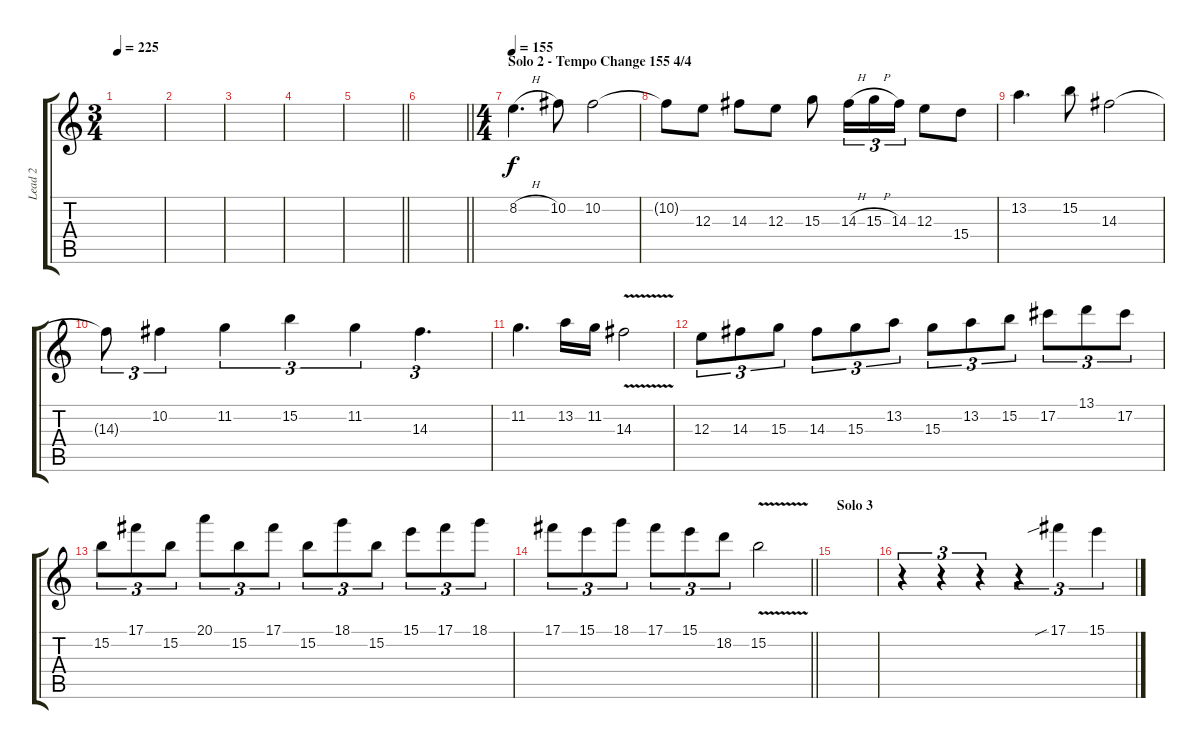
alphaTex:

\track ("Lead 2" "Lead 2") {instrument overdrivenguitar}
\staff {score tabs}
\tuning (Db4 Ab3 E3 B2 Gb2 B1) {hide}
\ts (3 4)
\tempo 225
\clef g2
\ks c
|
|
|
|
\barLineRight lightlight
|
\barLineRight lightlight
|
\ts (4 4)
\section ("" "Solo 2 - Tempo Change 155 4/4")
\tempo 155
8.2{h}.4{d} 10.2.8 10.2.2 |
10.2{t}.8 12.3.8 14.3.8 12.3.8 15.3.8 14.3{h}.16{tu (3 2)} 15.3{h}.16{tu (3 2)} 14.3.16{tu (3 2)} 12.3.8 15.4.8 |
13.2.4{d} 15.2.8 14.3.2 |
14.3{t}.8{tu (3 2)} 10.2.4{tu (3 2)} 11.2.4{tu (3 2)} 15.2.4{tu (3 2)} 11.2.4{tu (3 2)} 14.3.4{d tu (3 2)} |
11.2.4{d} 13.2.16 11.2.16 14.3{v}.2 |
12.3.8{tu (3 2)} 14.3.8{tu (3 2)} 15.3.8{tu (3 2)} 14.3.8{tu (3 2)} 15.3.8{tu (3 2)} 13.2.8{tu (3 2)} 15.3.8{tu (3 2)} 13.2.8{tu (3 2)} 15.2.8{tu (3 2)} 17.2.8{tu (3 2)} 13.1.8{tu (3 2)} 17.2.8{tu (3 2)} |
15.2.8{tu (3 2)} 17.1.8{tu (3 2)} 15.2.8{tu (3 2)} 20.1.8{tu (3 2)} 15.2.8{tu (3 2)} 17.1.8{tu (3 2)} 15.2.8{tu (3 2)} 18.1.8{tu (3 2)} 15.2.8{tu (3 2)} 15.1.8{tu (3 2)} 17.1.8{tu (3 2)} 18.1.8{tu (3 2)} |
\barLineRight lightlight
17.1.8{tu (3 2)} 15.1.8{tu (3 2)} 18.1.8{tu (3 2)} 17.1.8{tu (3 2)} 15.1.8{tu (3 2)} 18.2.8{tu (3 2)} 15.2{v}.2 |
\section ("" "Solo 3")
|
r.4{tu (3 2)} r.4{tu (3 2)} r.4{tu (3 2)} r.4{tu (3 2)} 17.1{sib}.4{tu (3 2)} 15.1.4{tu (3 2)}
